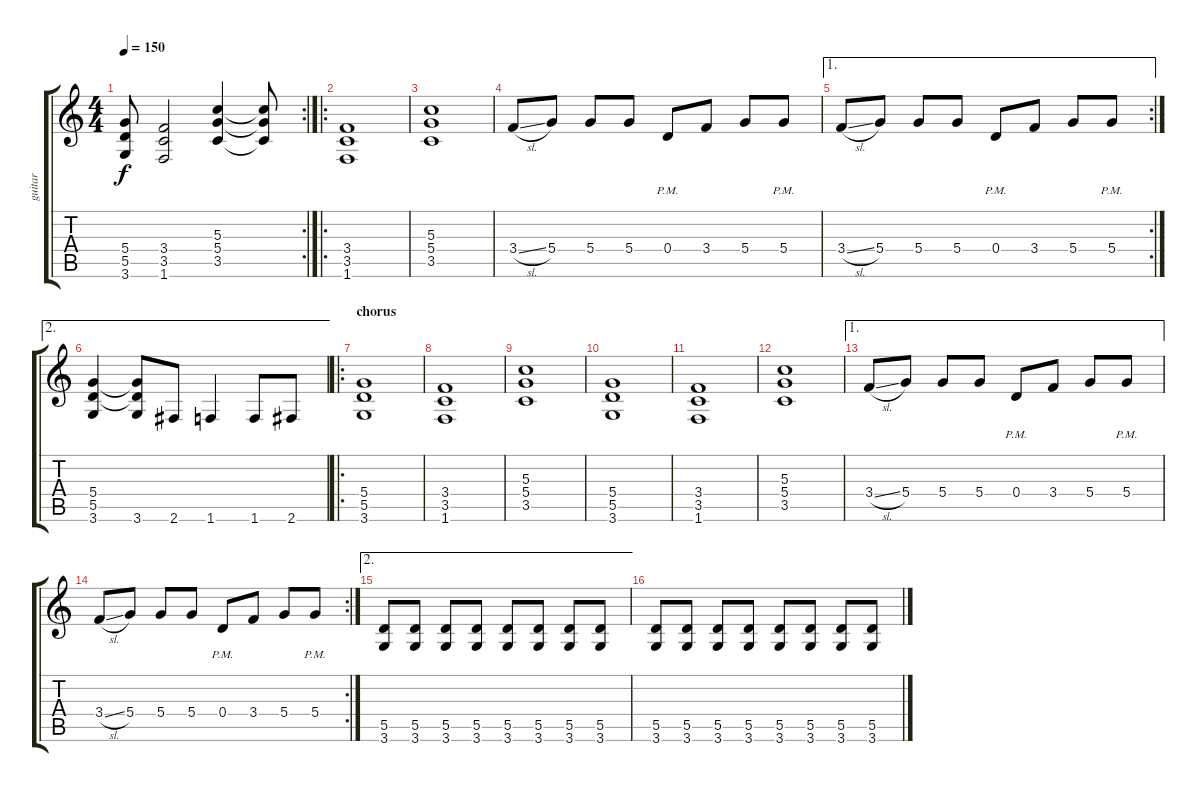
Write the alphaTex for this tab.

\track ("guitar" "guitar") {instrument distortionguitar}
\staff {score tabs}
\tuning (E4 B3 G3 D3 A2 E2) {hide}
\rc 2
\ts (4 4)
\tempo 150
\clef g2
\ks c
(5.4 5.5 3.6).8{dy f} (3.4 3.5 1.6).2 (5.3 5.4 3.5).4 (5.3{t} 5.4{t} 3.5{t}).8 |
\ro
(3.4 3.5 1.6).1 |
(5.3 5.4 3.5).1 |
3.4{sl}.8 5.4.8 5.4.8 5.4.8 0.4{pm}.8 3.4.8 5.4.8 5.4{pm}.8 |
\ae 1
\rc 2
3.4{sl}.8 5.4.8 5.4.8 5.4.8 0.4{pm}.8 3.4.8 5.4.8 5.4{pm}.8 |
\ae 2
(5.4 5.5 3.6).4 (5.4{t} 5.5{t} 3.6).8 2.6.8 1.6.4 1.6.8 2.6.8 |
\ro
\section ("" "chorus")
(5.4 5.5 3.6).1 |
(3.4 3.5 1.6).1 |
(5.3 5.4 3.5).1 |
(5.4 5.5 3.6).1 |
(3.4 3.5 1.6).1 |
(5.3 5.4 3.5).1 |
\ae 1
3.4{sl}.8 5.4.8 5.4.8 5.4.8 0.4{pm}.8 3.4.8 5.4.8 5.4{pm}.8 |
\rc 2
3.4{sl}.8 5.4.8 5.4.8 5.4.8 0.4{pm}.8 3.4.8 5.4.8 5.4{pm}.8 |
\ae 2
(5.5 3.6).8 (5.5 3.6).8 (5.5 3.6).8 (5.5 3.6).8 (5.5 3.6).8 (5.5 3.6).8 (5.5 3.6).8 (5.5 3.6).8 |
(5.5 3.6).8 (5.5 3.6).8 (5.5 3.6).8 (5.5 3.6).8 (5.5 3.6).8 (5.5 3.6).8 (5.5 3.6).8 (5.5 3.6).8
